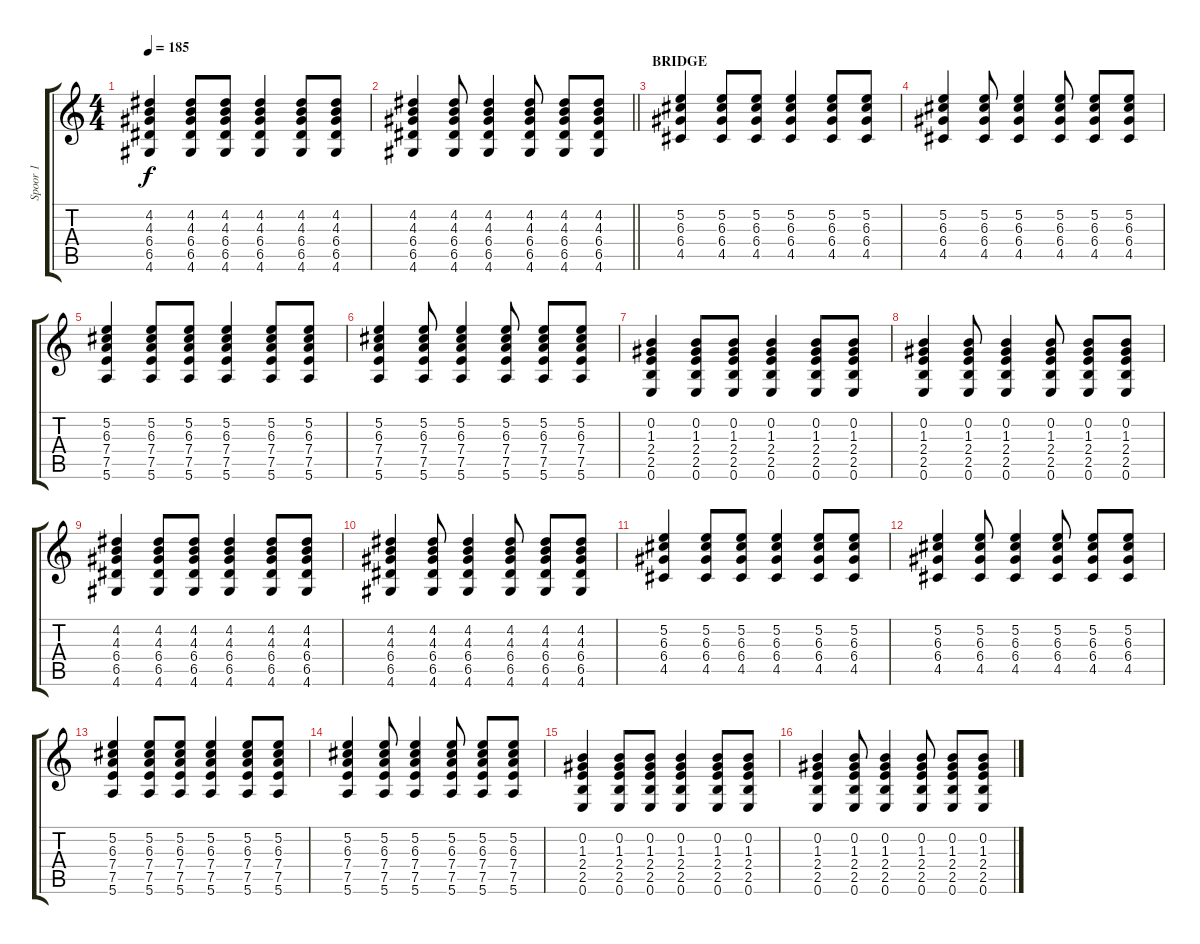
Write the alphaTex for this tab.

\track ("Spoor 1" "Spoor 1") {instrument acousticguitarnylon}
\staff {score tabs}
\tuning (E4 B3 G3 D3 A2 E2) {hide}
\ts (4 4)
\tempo 185
\clef g2
\ks c
(4.2 4.3 6.4 6.5 4.6).4{dy f} (4.2 4.3 6.4 6.5 4.6).8 (4.2 4.3 6.4 6.5 4.6).8 (4.2 4.3 6.4 6.5 4.6).4 (4.2 4.3 6.4 6.5 4.6).8 (4.2 4.3 6.4 6.5 4.6).8 |
\barLineRight lightlight
(4.2 4.3 6.4 6.5 4.6).4 (4.2 4.3 6.4 6.5 4.6).8 (4.2 4.3 6.4 6.5 4.6).4 (4.2 4.3 6.4 6.5 4.6).8 (4.2 4.3 6.4 6.5 4.6).8 (4.2 4.3 6.4 6.5 4.6).8 |
\section ("" "BRIDGE")
(5.2 6.3 6.4 4.5).4 (5.2 6.3 6.4 4.5).8 (5.2 6.3 6.4 4.5).8 (5.2 6.3 6.4 4.5).4 (5.2 6.3 6.4 4.5).8 (5.2 6.3 6.4 4.5).8 |
(5.2 6.3 6.4 4.5).4 (5.2 6.3 6.4 4.5).8 (5.2 6.3 6.4 4.5).4 (5.2 6.3 6.4 4.5).8 (5.2 6.3 6.4 4.5).8 (5.2 6.3 6.4 4.5).8 |
(5.2 6.3 7.4 7.5 5.6).4 (5.2 6.3 7.4 7.5 5.6).8 (5.2 6.3 7.4 7.5 5.6).8 (5.2 6.3 7.4 7.5 5.6).4 (5.2 6.3 7.4 7.5 5.6).8 (5.2 6.3 7.4 7.5 5.6).8 |
(5.2 6.3 7.4 7.5 5.6).4 (5.2 6.3 7.4 7.5 5.6).8 (5.2 6.3 7.4 7.5 5.6).4 (5.2 6.3 7.4 7.5 5.6).8 (5.2 6.3 7.4 7.5 5.6).8 (5.2 6.3 7.4 7.5 5.6).8 |
(0.2 1.3 2.4 2.5 0.6).4 (0.2 1.3 2.4 2.5 0.6).8 (0.2 1.3 2.4 2.5 0.6).8 (0.2 1.3 2.4 2.5 0.6).4 (0.2 1.3 2.4 2.5 0.6).8 (0.2 1.3 2.4 2.5 0.6).8 |
(0.2 1.3 2.4 2.5 0.6).4 (0.2 1.3 2.4 2.5 0.6).8 (0.2 1.3 2.4 2.5 0.6).4 (0.2 1.3 2.4 2.5 0.6).8 (0.2 1.3 2.4 2.5 0.6).8 (0.2 1.3 2.4 2.5 0.6).8 |
(4.2 4.3 6.4 6.5 4.6).4 (4.2 4.3 6.4 6.5 4.6).8 (4.2 4.3 6.4 6.5 4.6).8 (4.2 4.3 6.4 6.5 4.6).4 (4.2 4.3 6.4 6.5 4.6).8 (4.2 4.3 6.4 6.5 4.6).8 |
(4.2 4.3 6.4 6.5 4.6).4 (4.2 4.3 6.4 6.5 4.6).8 (4.2 4.3 6.4 6.5 4.6).4 (4.2 4.3 6.4 6.5 4.6).8 (4.2 4.3 6.4 6.5 4.6).8 (4.2 4.3 6.4 6.5 4.6).8 |
(5.2 6.3 6.4 4.5).4 (5.2 6.3 6.4 4.5).8 (5.2 6.3 6.4 4.5).8 (5.2 6.3 6.4 4.5).4 (5.2 6.3 6.4 4.5).8 (5.2 6.3 6.4 4.5).8 |
(5.2 6.3 6.4 4.5).4 (5.2 6.3 6.4 4.5).8 (5.2 6.3 6.4 4.5).4 (5.2 6.3 6.4 4.5).8 (5.2 6.3 6.4 4.5).8 (5.2 6.3 6.4 4.5).8 |
(5.2 6.3 7.4 7.5 5.6).4 (5.2 6.3 7.4 7.5 5.6).8 (5.2 6.3 7.4 7.5 5.6).8 (5.2 6.3 7.4 7.5 5.6).4 (5.2 6.3 7.4 7.5 5.6).8 (5.2 6.3 7.4 7.5 5.6).8 |
(5.2 6.3 7.4 7.5 5.6).4 (5.2 6.3 7.4 7.5 5.6).8 (5.2 6.3 7.4 7.5 5.6).4 (5.2 6.3 7.4 7.5 5.6).8 (5.2 6.3 7.4 7.5 5.6).8 (5.2 6.3 7.4 7.5 5.6).8 |
(0.2 1.3 2.4 2.5 0.6).4 (0.2 1.3 2.4 2.5 0.6).8 (0.2 1.3 2.4 2.5 0.6).8 (0.2 1.3 2.4 2.5 0.6).4 (0.2 1.3 2.4 2.5 0.6).8 (0.2 1.3 2.4 2.5 0.6).8 |
(0.2 1.3 2.4 2.5 0.6).4 (0.2 1.3 2.4 2.5 0.6).8 (0.2 1.3 2.4 2.5 0.6).4 (0.2 1.3 2.4 2.5 0.6).8 (0.2 1.3 2.4 2.5 0.6).8 (0.2 1.3 2.4 2.5 0.6).8
